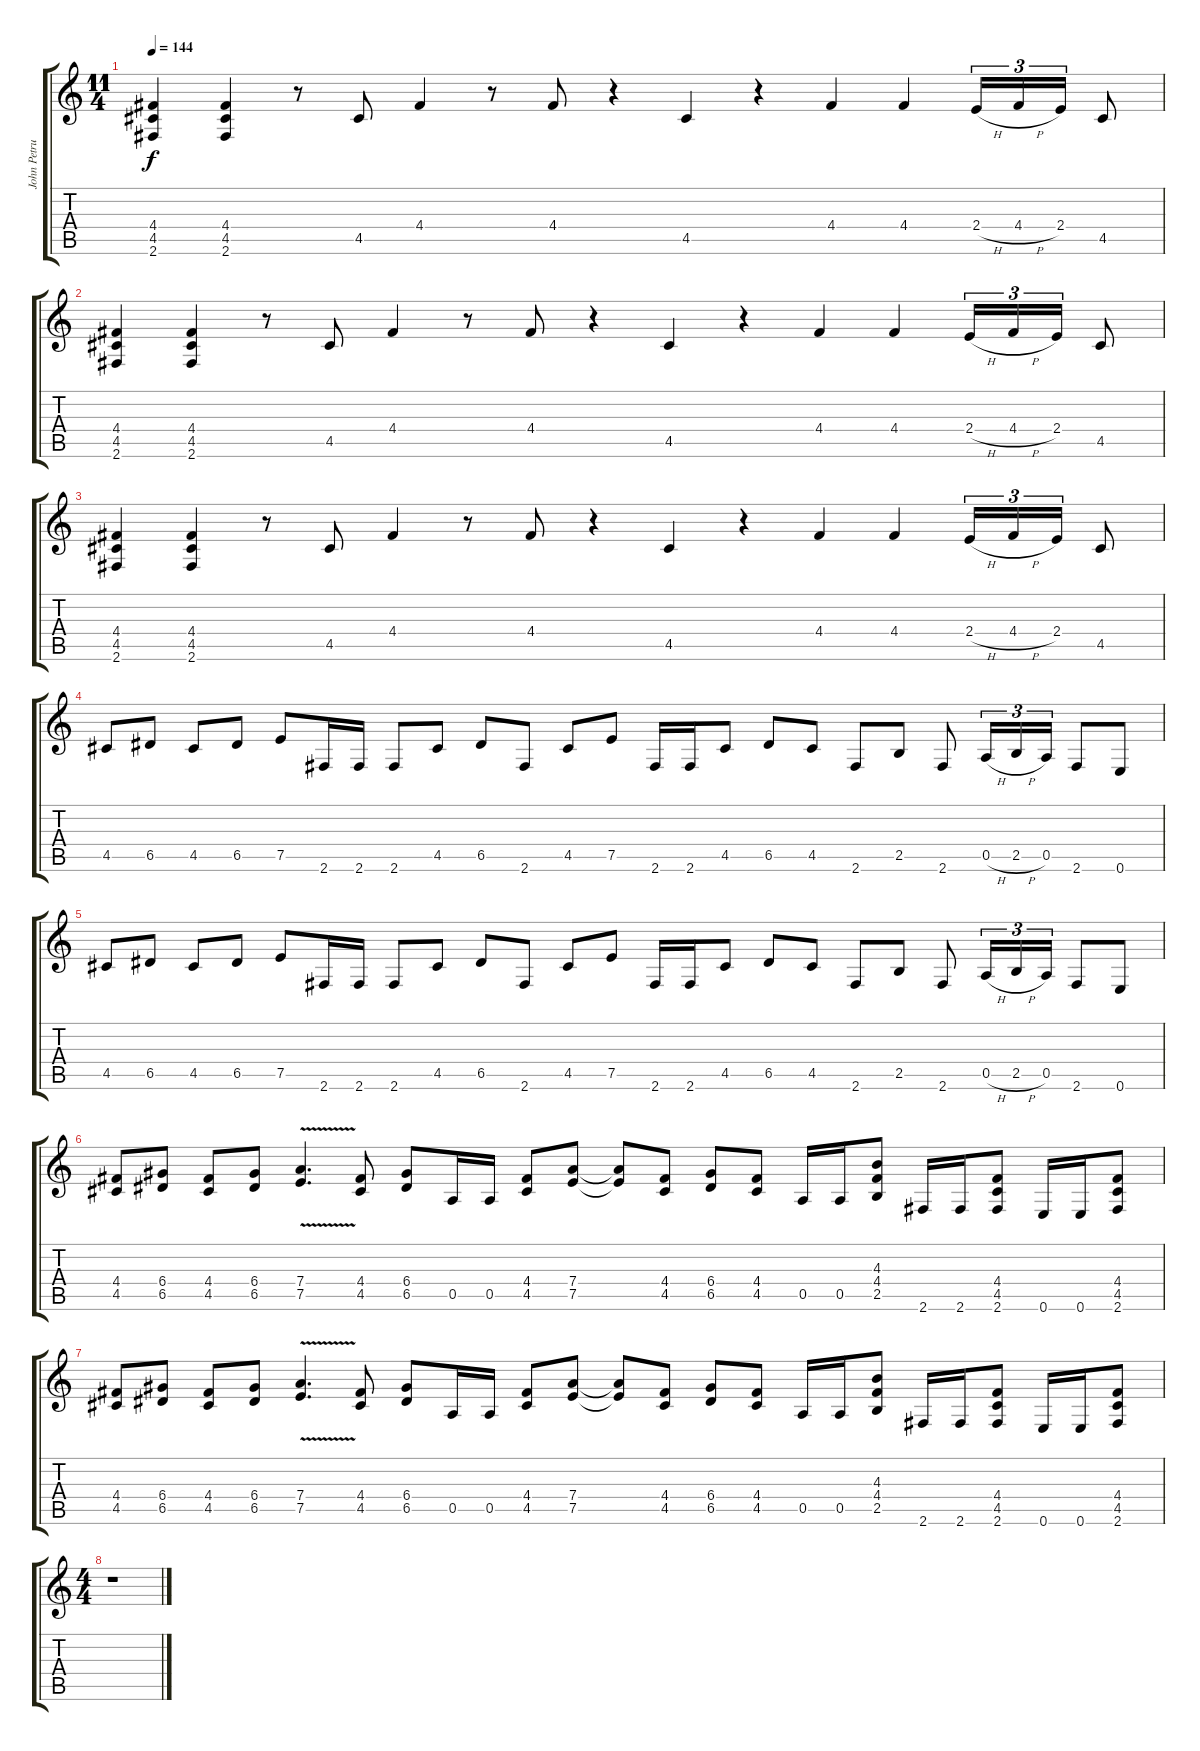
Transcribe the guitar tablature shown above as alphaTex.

\track ("John Petrucci - guitar" "John Petru") {instrument distortionguitar}
\staff {score tabs}
\tuning (E4 B3 G3 D3 A2 E2) {hide}
\ts (11 4)
\tempo 144
\clef g2
\ks c
(4.4 4.5 2.6).4{dy f} (4.4 4.5 2.6).4 r.8 4.5.8 4.4.4 r.8 4.4.8 r.4 4.5.4 r.4 4.4.4 4.4.4 2.4{h}.16{tu (3 2)} 4.4{h}.16{tu (3 2)} 2.4.16{tu (3 2)} 4.5.8 |
(4.4 4.5 2.6).4 (4.4 4.5 2.6).4 r.8 4.5.8 4.4.4 r.8 4.4.8 r.4 4.5.4 r.4 4.4.4 4.4.4 2.4{h}.16{tu (3 2)} 4.4{h}.16{tu (3 2)} 2.4.16{tu (3 2)} 4.5.8 |
(4.4 4.5 2.6).4 (4.4 4.5 2.6).4 r.8 4.5.8 4.4.4 r.8 4.4.8 r.4 4.5.4 r.4 4.4.4 4.4.4 2.4{h}.16{tu (3 2)} 4.4{h}.16{tu (3 2)} 2.4.16{tu (3 2)} 4.5.8 |
4.5.8 6.5.8 4.5.8 6.5.8 7.5.8 2.6.16 2.6.16 2.6.8 4.5.8 6.5.8 2.6.8 4.5.8 7.5.8 2.6.16 2.6.16 4.5.8 6.5.8 4.5.8 2.6.8 2.5.8 2.6.8 0.5{h}.16{tu (3 2)} 2.5{h}.16{tu (3 2)} 0.5.16{tu (3 2)} 2.6.8 0.6.8 |
4.5.8 6.5.8 4.5.8 6.5.8 7.5.8 2.6.16 2.6.16 2.6.8 4.5.8 6.5.8 2.6.8 4.5.8 7.5.8 2.6.16 2.6.16 4.5.8 6.5.8 4.5.8 2.6.8 2.5.8 2.6.8 0.5{h}.16{tu (3 2)} 2.5{h}.16{tu (3 2)} 0.5.16{tu (3 2)} 2.6.8 0.6.8 |
(4.4 4.5).8 (6.4 6.5).8 (4.4 4.5).8 (6.4 6.5).8 (7.4{v} 7.5{v}).4{d} (4.4 4.5).8 (6.4 6.5).8 0.5.16 0.5.16 (4.4 4.5).8 (7.4 7.5).8 (7.4{t} 7.5{t}).8 (4.4 4.5).8 (6.4 6.5).8 (4.4 4.5).8 0.5.16 0.5.16 (4.3 4.4 2.5).8 2.6.16 2.6.16 (4.4 4.5 2.6).8 0.6.16 0.6.16 (4.4 4.5 2.6).8 |
(4.4 4.5).8 (6.4 6.5).8 (4.4 4.5).8 (6.4 6.5).8 (7.4{v} 7.5{v}).4{d} (4.4 4.5).8 (6.4 6.5).8 0.5.16 0.5.16 (4.4 4.5).8 (7.4 7.5).8 (7.4{t} 7.5{t}).8 (4.4 4.5).8 (6.4 6.5).8 (4.4 4.5).8 0.5.16 0.5.16 (4.3 4.4 2.5).8 2.6.16 2.6.16 (4.4 4.5 2.6).8 0.6.16 0.6.16 (4.4 4.5 2.6).8 |
\ts (4 4)
r.1
